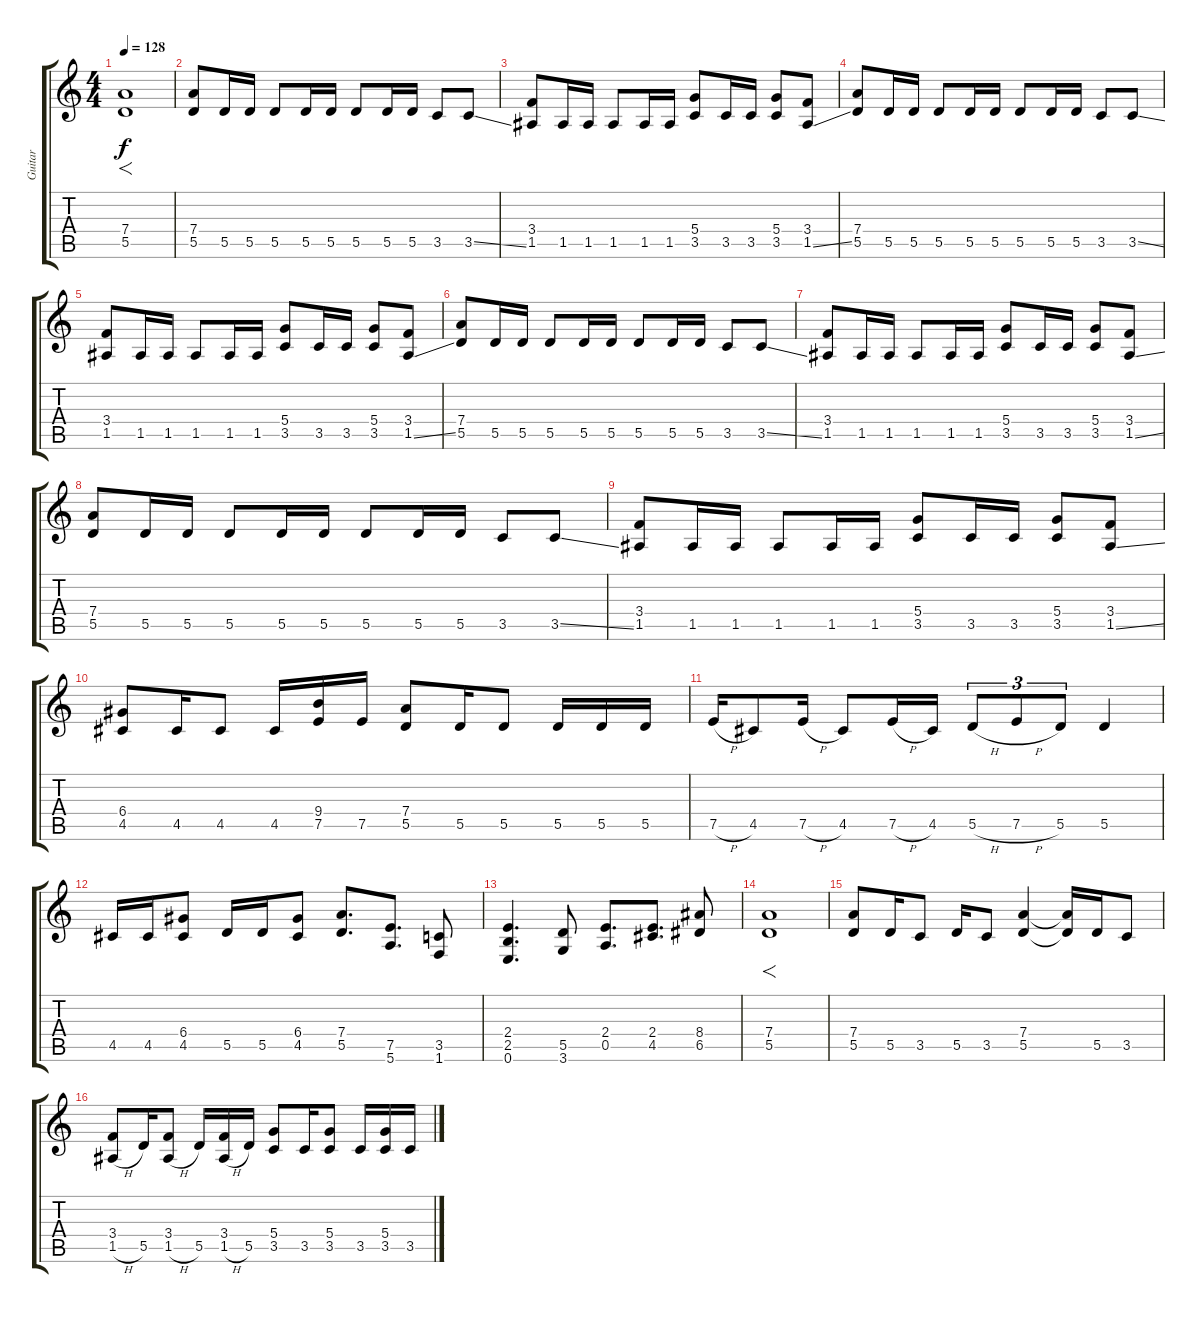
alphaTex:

\track ("Guitar" "Guitar") {instrument overdrivenguitar}
\staff {score tabs}
\tuning (E4 B3 G3 D3 A2 E2) {hide}
\ts (4 4)
\tempo 128
\clef g2
\ks c
(7.4 5.5).1{f dy f instrument overdrivenguitar} |
(7.4 5.5).8 5.5.16 5.5.16 5.5.8 5.5.16 5.5.16 5.5.8 5.5.16 5.5.16 3.5.8 3.5{ss}.8 |
(3.4 1.5).8 1.5.16 1.5.16 1.5.8 1.5.16 1.5.16 (5.4 3.5).8 3.5.16 3.5.16 (5.4 3.5).8 (3.4 1.5{ss}).8 |
(7.4 5.5).8 5.5.16 5.5.16 5.5.8 5.5.16 5.5.16 5.5.8 5.5.16 5.5.16 3.5.8 3.5{ss}.8 |
(3.4 1.5).8 1.5.16 1.5.16 1.5.8 1.5.16 1.5.16 (5.4 3.5).8 3.5.16 3.5.16 (5.4 3.5).8 (3.4 1.5{ss}).8 |
(7.4 5.5).8 5.5.16 5.5.16 5.5.8 5.5.16 5.5.16 5.5.8 5.5.16 5.5.16 3.5.8 3.5{ss}.8 |
(3.4 1.5).8 1.5.16 1.5.16 1.5.8 1.5.16 1.5.16 (5.4 3.5).8 3.5.16 3.5.16 (5.4 3.5).8 (3.4 1.5{ss}).8 |
(7.4 5.5).8 5.5.16 5.5.16 5.5.8 5.5.16 5.5.16 5.5.8 5.5.16 5.5.16 3.5.8 3.5{ss}.8 |
(3.4 1.5).8 1.5.16 1.5.16 1.5.8 1.5.16 1.5.16 (5.4 3.5).8 3.5.16 3.5.16 (5.4 3.5).8 (3.4 1.5{ss}).8 |
(6.4 4.5).8 4.5.16 4.5.8 4.5.16 (9.4 7.5).16 7.5.16 (7.4 5.5).8 5.5.16 5.5.8 5.5.16 5.5.16 5.5.16 |
7.5{h}.16 4.5.8 7.5{h}.16 4.5.8 7.5{h}.16 4.5.16 5.5{h}.8{tu (3 2)} 7.5{h}.8{tu (3 2)} 5.5.8{tu (3 2)} 5.5.4 |
4.5.16 4.5.16 (6.4 4.5).8 5.5.16 5.5.16 (6.4 4.5).8 (7.4 5.5).8{d} (7.5 5.6).8{d} (3.5 1.6).8 |
(2.4 2.5 0.6).4{d} (5.5 3.6).8 (2.4 0.5).8{d} (2.4 4.5).8{d} (8.4 6.5).8 |
(7.4 5.5).1{f} |
(7.4 5.5).8 5.5.16 3.5.8 5.5.16 3.5.8 (7.4 5.5).4 (7.4{t} 5.5{t}).16 5.5.16 3.5.8 |
(3.4 1.5{h}).8 5.5.16 (3.4 1.5{h}).8 5.5.16 (3.4 1.5{h}).16 5.5.16 (5.4 3.5).8 3.5.16 (5.4 3.5).8 3.5.16 (5.4 3.5).16 3.5.16
